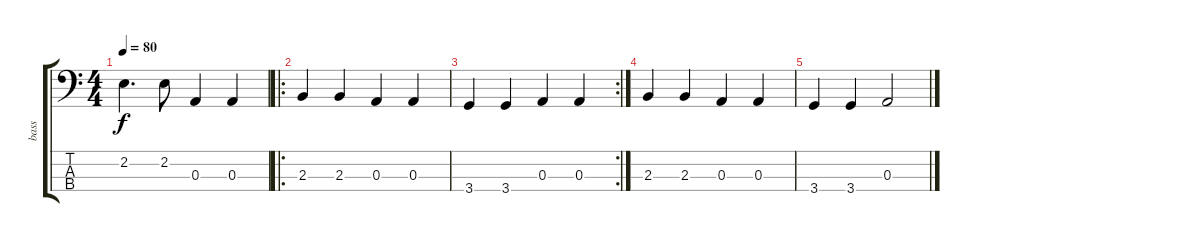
\track ("bass" "bass") {instrument electricbassfinger}
\staff {score tabs}
\tuning (G2 D2 A1 E1) {hide}
\ts (4 4)
\tempo 80
\clef f4
\ks c
2.2.4{d dy f} 2.2.8 0.3.4 0.3.4 |
\ro
2.3.4 2.3.4 0.3.4 0.3.4 |
\rc 2
3.4.4 3.4.4 0.3.4 0.3.4 |
2.3.4 2.3.4 0.3.4 0.3.4 |
3.4.4 3.4.4 0.3.2
